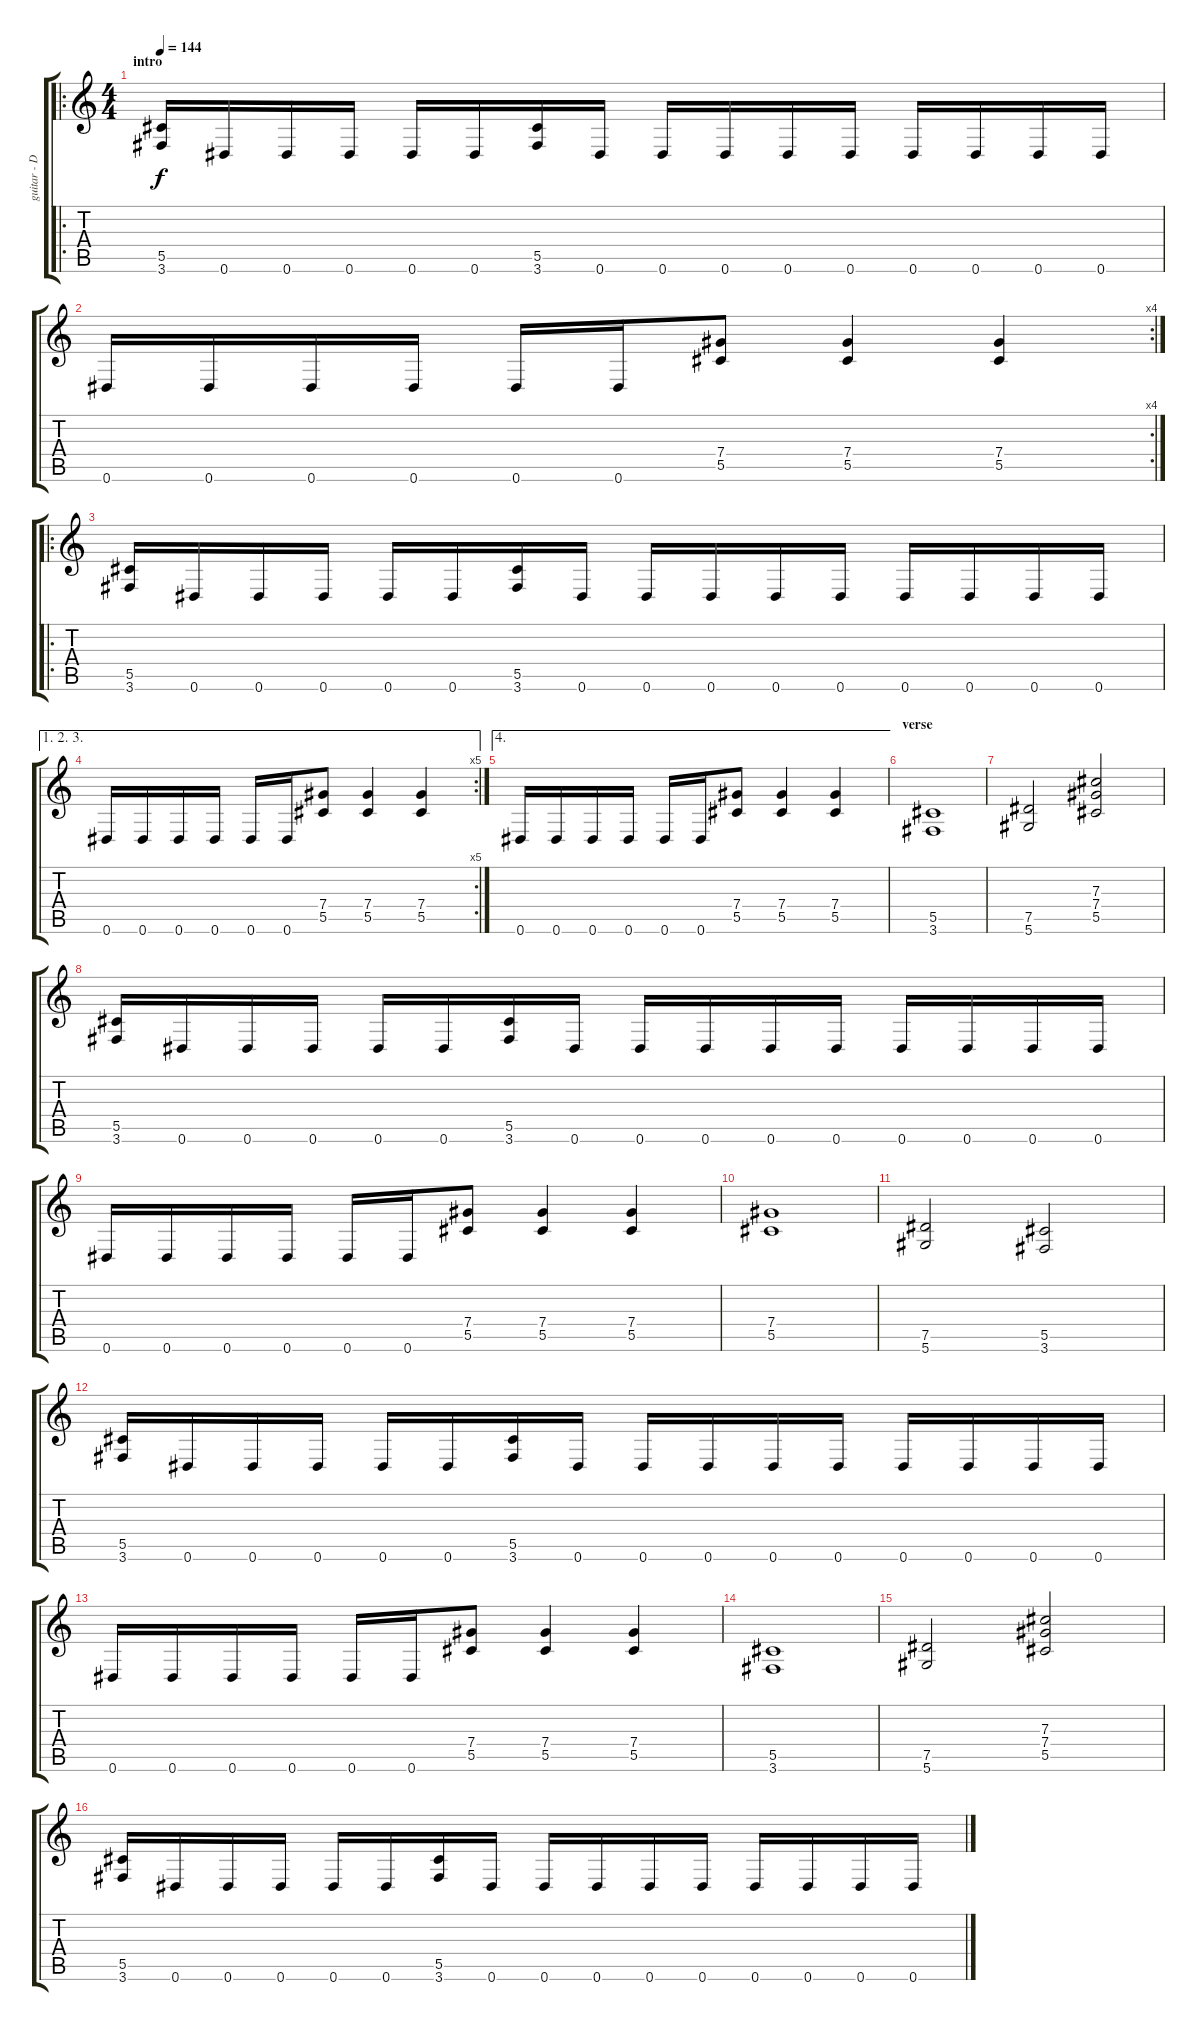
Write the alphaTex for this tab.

\track ("guitar - D#" "guitar - D") {instrument distortionguitar}
\staff {score tabs}
\tuning (Eb4 Bb3 Gb3 Db3 Ab2 Eb2) {hide}
\ro
\ts (4 4)
\section ("" "intro")
\tempo 144
\clef g2
\ks c
(5.5 3.6).16{dy f instrument distortionguitar} 0.6.16 0.6.16 0.6.16 0.6.16 0.6.16 (5.5 3.6).16 0.6.16 0.6.16 0.6.16 0.6.16 0.6.16 0.6.16 0.6.16 0.6.16 0.6.16 |
\rc 4
0.6.16 0.6.16 0.6.16 0.6.16 0.6.16 0.6.16 (7.4 5.5).8 (7.4 5.5).4 (7.4 5.5).4 |
\ro
(5.5 3.6).16 0.6.16 0.6.16 0.6.16 0.6.16 0.6.16 (5.5 3.6).16 0.6.16 0.6.16 0.6.16 0.6.16 0.6.16 0.6.16 0.6.16 0.6.16 0.6.16 |
\ae (1 2 3)
\rc 5
0.6.16 0.6.16 0.6.16 0.6.16 0.6.16 0.6.16 (7.4 5.5).8 (7.4 5.5).4 (7.4 5.5).4 |
\ae 4
0.6.16 0.6.16 0.6.16 0.6.16 0.6.16 0.6.16 (7.4 5.5).8 (7.4 5.5).4 (7.4 5.5).4 |
\section ("" "verse")
(5.5 3.6).1 |
(7.5 5.6).2 (7.3 7.4 5.5).2 |
(5.5 3.6).16 0.6.16 0.6.16 0.6.16 0.6.16 0.6.16 (5.5 3.6).16 0.6.16 0.6.16 0.6.16 0.6.16 0.6.16 0.6.16 0.6.16 0.6.16 0.6.16 |
0.6.16 0.6.16 0.6.16 0.6.16 0.6.16 0.6.16 (7.4 5.5).8 (7.4 5.5).4 (7.4 5.5).4 |
(7.4 5.5).1 |
(7.5 5.6).2 (5.5 3.6).2 |
(5.5 3.6).16 0.6.16 0.6.16 0.6.16 0.6.16 0.6.16 (5.5 3.6).16 0.6.16 0.6.16 0.6.16 0.6.16 0.6.16 0.6.16 0.6.16 0.6.16 0.6.16 |
0.6.16 0.6.16 0.6.16 0.6.16 0.6.16 0.6.16 (7.4 5.5).8 (7.4 5.5).4 (7.4 5.5).4 |
(5.5 3.6).1 |
(7.5 5.6).2 (7.3 7.4 5.5).2 |
(5.5 3.6).16 0.6.16 0.6.16 0.6.16 0.6.16 0.6.16 (5.5 3.6).16 0.6.16 0.6.16 0.6.16 0.6.16 0.6.16 0.6.16 0.6.16 0.6.16 0.6.16
